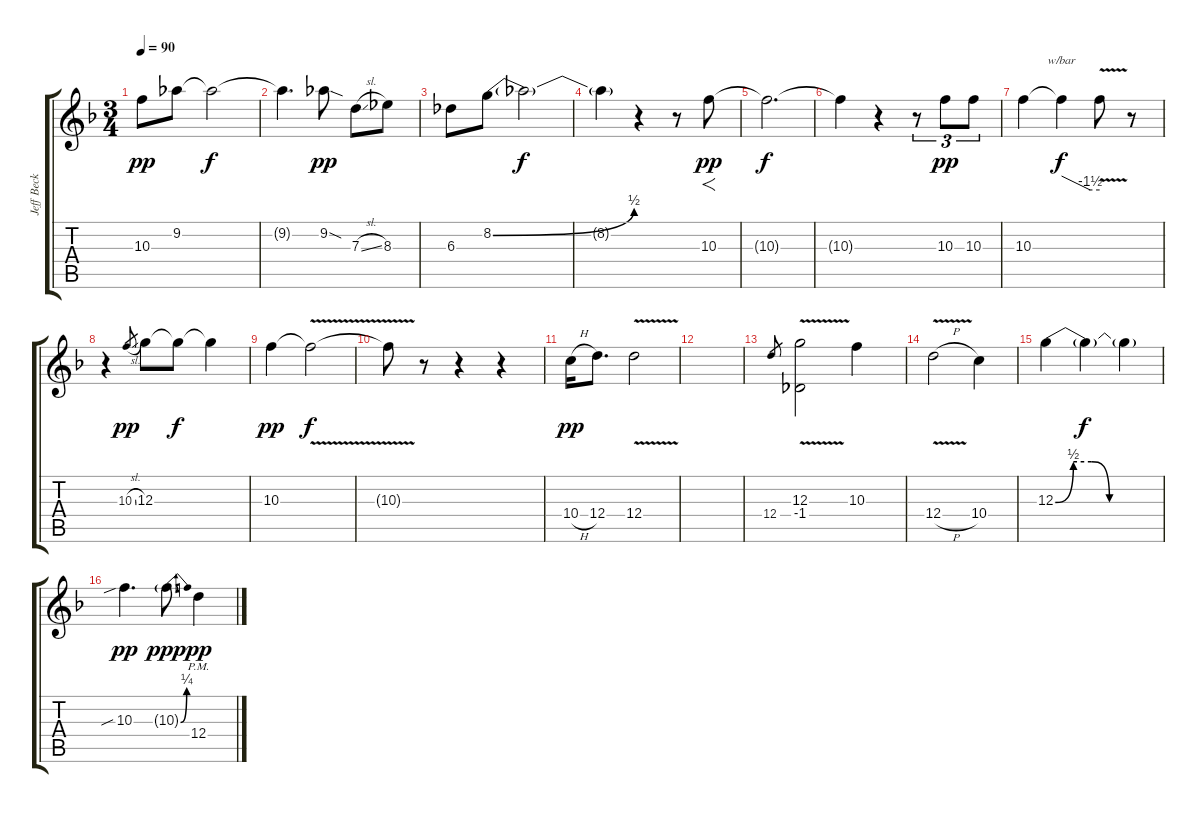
\track ("Jeff Beck (Guitar)" "Jeff Beck ") {instrument acousticguitarsteel}
\staff {score tabs}
\tuning (E4 B3 G3 D3 A2 E2) {hide}
\ts (3 4)
\tempo 90
\clef g2
\ks f
10.3.8{dy pp} 9.2.8 9.2{t}.2{dy f} |
9.2{t}.4{d} 9.2{sod}.8{dy pp} 7.3{sl}.8 8.3.8 |
6.3.8 8.2{be (bend 0 0 60 2)}.8 8.2{t}.2{dy f} |
8.2{t}.4 r.4 r.8 10.3.8{f dy pp} |
10.3{t}.2{d dy f} |
10.3{t}.4 r.4 r.8{tu (3 2)} 10.3.8{tu (3 2) dy pp} 10.3.8{tu (3 2)} |
10.3.4 10.3{t}.4{tbe (custom default 0 0 45 -6 60 -6) dy f} 10.3{v t}.8 r.8 |
r.4 10.3{sl}.8{gr dy pp} 12.3.8 12.3{t}.8{dy f} 12.3{t}.4 |
10.3.4{dy pp} 10.3{v t}.2{dy f} |
10.3{t}.8 r.8 r.4 r.4 |
10.4{h}.16{dy pp} 12.4.8{d} 12.4{v}.2 |
|
12.4.8{gr} (12.3{v} -1.4).2 10.3.4 |
12.4{v h}.2 10.4.4 |
12.3{be (custom 0 0 10 2 20 2 30 0 60 0)}.4 12.3{t}.4{dy f} 12.3{t}.4 |
10.3{sib}.4{d dy pp} 10.3{be (bend 0 0 60 1) g}.8{dy ppp} 12.4{pm}.4{dy pp}
